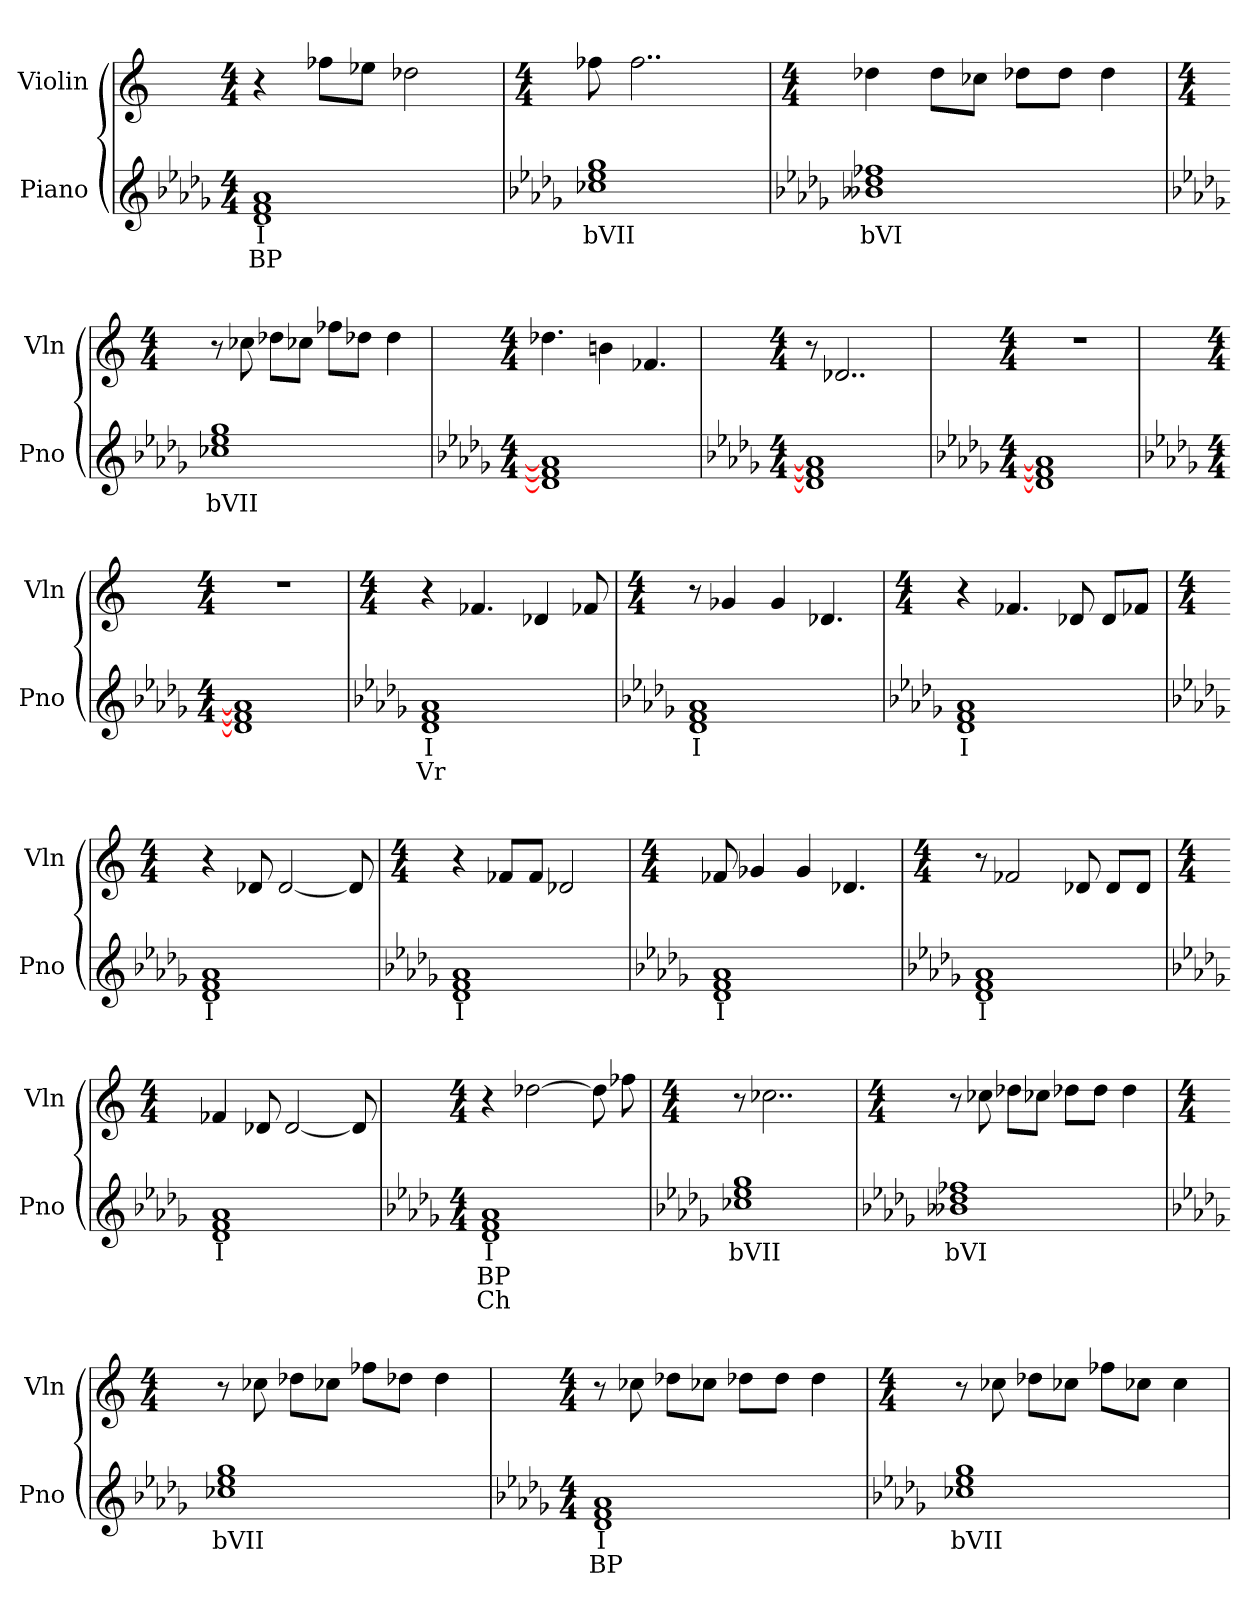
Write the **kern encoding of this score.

**kern	**text	**text	**text	**kern
*part2	*part2	*part2	*part2	*part1
*staff2	*staff2	*staff2	*staff2	*staff1
*I"Piano	*	*	*	*I"Violin
*I'Pno	*	*	*	*I'Vln
*k[b-e-a-d-g-]	*	*	*	*
*D-:	*	*	*	*
*M4/4	*	*	*	*M4/4
=	=	=	=	=
1d- 1f 1a-	I	BP	.	4r
.	.	.	.	8ff-XL
.	.	.	.	8ee-XJ
.	.	.	.	2dd-X
=	=	=	=	=
*k[b-e-a-d-g-]	*	*	*	*
*D-:	*	*	*	*
*	*	*	*	*M4/4
1cc-X 1ee- 1gg-	bVII	.	.	8ff-X
.	.	.	.	2..ff-
=	=	=	=	=
*k[b-e-a-d-g-]	*	*	*	*
*D-:	*	*	*	*
*	*	*	*	*M4/4
1b--X 1dd- 1ff-X	bVI	.	.	4dd-X
.	.	.	.	8dd-L
.	.	.	.	8cc-XJ
.	.	.	.	8dd-XL
.	.	.	.	8dd-J
.	.	.	.	4dd-
=	=	=	=	=
*k[b-e-a-d-g-]	*	*	*	*
*D-:	*	*	*	*
*	*	*	*	*M4/4
1cc-X 1ee- 1gg-	bVII	.	.	8r
.	.	.	.	8cc-X
.	.	.	.	8dd-XL
.	.	.	.	8cc-XJ
.	.	.	.	8ff-XL
.	.	.	.	8dd-XJ
.	.	.	.	4dd-
=	=	=	=	=
*k[b-e-a-d-g-]	*	*	*	*
*D-:	*	*	*	*
*M4/4	*	*	*	*M4/4
1d-] 1f] 1a-]	.	.	.	4.dd-X
.	.	.	.	4bn
.	.	.	.	4.f-X
=	=	=	=	=
*k[b-e-a-d-g-]	*	*	*	*
*D-:	*	*	*	*
*M4/4	*	*	*	*M4/4
1d-] 1f] 1a-]	.	.	.	8r
.	.	.	.	2..d-X
=	=	=	=	=
*k[b-e-a-d-g-]	*	*	*	*
*D-:	*	*	*	*
*M4/4	*	*	*	*M4/4
1d-] 1f] 1a-]	.	.	.	1r
=	=	=	=	=
*k[b-e-a-d-g-]	*	*	*	*
*D-:	*	*	*	*
*M4/4	*	*	*	*M4/4
1d-] 1f] 1a-]	.	.	.	1r
=	=	=	=	=
*k[b-e-a-d-g-]	*	*	*	*
*D-:	*	*	*	*
*	*	*	*	*M4/4
1d- 1f 1a-	I	Vr	.	4r
.	.	.	.	4.f-X
.	.	.	.	4d-X
.	.	.	.	8f-X
=	=	=	=	=
*k[b-e-a-d-g-]	*	*	*	*
*D-:	*	*	*	*
*	*	*	*	*M4/4
1d- 1f 1a-	I	.	.	8r
.	.	.	.	4g-X
.	.	.	.	4g-
.	.	.	.	4.d-X
=	=	=	=	=
*k[b-e-a-d-g-]	*	*	*	*
*D-:	*	*	*	*
*	*	*	*	*M4/4
1d- 1f 1a-	I	.	.	4r
.	.	.	.	4.f-X
.	.	.	.	8d-X
.	.	.	.	8d-L
.	.	.	.	8f-XJ
=	=	=	=	=
*k[b-e-a-d-g-]	*	*	*	*
*D-:	*	*	*	*
*	*	*	*	*M4/4
1d- 1f 1a-	I	.	.	4r
.	.	.	.	8d-X
.	.	.	.	[2d-
.	.	.	.	8d-]
=	=	=	=	=
*k[b-e-a-d-g-]	*	*	*	*
*D-:	*	*	*	*
*	*	*	*	*M4/4
1d- 1f 1a-	I	.	.	4r
.	.	.	.	8f-XL
.	.	.	.	8f-J
.	.	.	.	2d-X
=	=	=	=	=
*k[b-e-a-d-g-]	*	*	*	*
*D-:	*	*	*	*
*	*	*	*	*M4/4
1d- 1f 1a-	I	.	.	8f-X
.	.	.	.	4g-X
.	.	.	.	4g-
.	.	.	.	4.d-X
=	=	=	=	=
*k[b-e-a-d-g-]	*	*	*	*
*D-:	*	*	*	*
*	*	*	*	*M4/4
1d- 1f 1a-	I	.	.	8r
.	.	.	.	2f-X
.	.	.	.	8d-X
.	.	.	.	8d-L
.	.	.	.	8d-J
=	=	=	=	=
*k[b-e-a-d-g-]	*	*	*	*
*D-:	*	*	*	*
*	*	*	*	*M4/4
1d- 1f 1a-	I	.	.	4f-X
.	.	.	.	8d-X
.	.	.	.	[2d-
.	.	.	.	8d-]
=	=	=	=	=
*k[b-e-a-d-g-]	*	*	*	*
*D-:	*	*	*	*
*M4/4	*	*	*	*M4/4
1d- 1f 1a-	I	BP	Ch	4r
.	.	.	.	[2dd-X
.	.	.	.	8dd-]
.	.	.	.	8ff-X
=	=	=	=	=
*k[b-e-a-d-g-]	*	*	*	*
*D-:	*	*	*	*
*	*	*	*	*M4/4
1cc-X 1ee- 1gg-	bVII	.	.	8r
.	.	.	.	2..cc-X
=	=	=	=	=
*k[b-e-a-d-g-]	*	*	*	*
*D-:	*	*	*	*
*	*	*	*	*M4/4
1b--X 1dd- 1ff-X	bVI	.	.	8r
.	.	.	.	8cc-X
.	.	.	.	8dd-XL
.	.	.	.	8cc-XJ
.	.	.	.	8dd-XL
.	.	.	.	8dd-J
.	.	.	.	4dd-
=	=	=	=	=
*k[b-e-a-d-g-]	*	*	*	*
*D-:	*	*	*	*
*	*	*	*	*M4/4
1cc-X 1ee- 1gg-	bVII	.	.	8r
.	.	.	.	8cc-X
.	.	.	.	8dd-XL
.	.	.	.	8cc-XJ
.	.	.	.	8ff-XL
.	.	.	.	8dd-XJ
.	.	.	.	4dd-
=	=	=	=	=
*k[b-e-a-d-g-]	*	*	*	*
*D-:	*	*	*	*
*M4/4	*	*	*	*M4/4
1d- 1f 1a-	I	BP	.	8r
.	.	.	.	8cc-X
.	.	.	.	8dd-XL
.	.	.	.	8cc-XJ
.	.	.	.	8dd-XL
.	.	.	.	8dd-J
.	.	.	.	4dd-
=	=	=	=	=
*k[b-e-a-d-g-]	*	*	*	*
*D-:	*	*	*	*
*	*	*	*	*M4/4
1cc-X 1ee- 1gg-	bVII	.	.	8r
.	.	.	.	8cc-X
.	.	.	.	8dd-XL
.	.	.	.	8cc-XJ
.	.	.	.	8ff-XL
.	.	.	.	8cc-XJ
.	.	.	.	4cc-
=	=	=	=	=
*-	*-	*-	*-	*-
